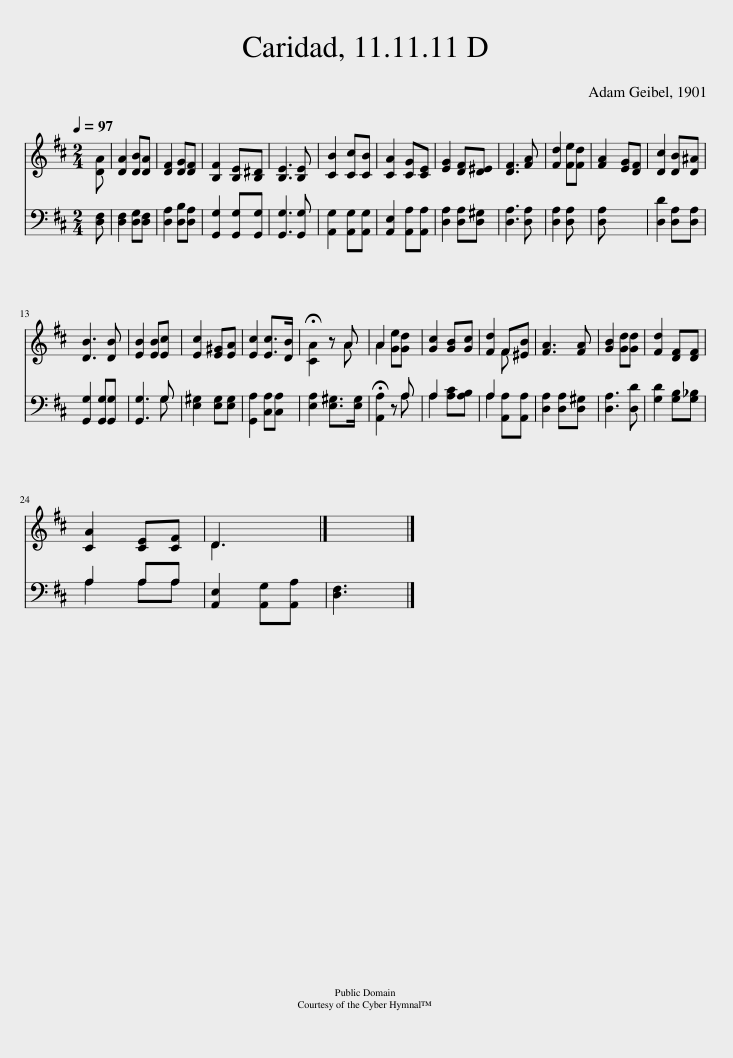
X:1
%%score ( 1 2 ) ( 3 4 )
L:1/8
Q:1/4=97
M:2/4
I:linebreak $
K:D
V:1 treble
V:2 treble
V:3 bass
V:4 bass
V:1
 [DA] | [DA]2 [DB][DA] | [DF]2 [DG][DF] | [B,F]2 [B,E][B,^D] | [B,E]3 [B,E] | %5
 [CB]2 [Cc][CB] | [CA]2 [CG][CE] | [EG]2 [DF][D^E] | [DF]3 [FA] | [Fd]2 [Fe][Fd] | %10
 [FA]2 [EG][DF] | [Dc]2 [DB][D^A] |$ [DB]3 [DB] | [EB]2 [EB][Ec] | [Ec]2 [E^G][EA] | %15
 [Ec]2 [Ec]>[DB] | !fermata![CA]2 z A | A2 [Ge][Gd] | [Gc]2 [GB][Gc] | [Fd]2 F[^EB] | %20
 [FA]3 [FA] | [GB]2 [Gd][Gd] | [Fd]2 [DF][DF] |$ [CA]2 [CE][CF] | D3 x |] %25
 x3 |] %26
V:2
 x | x4 | x4 | x4 | x4 | %5
 x4 | x4 | x4 | x4 | x4 | %10
 x4 | x4 |$ x4 | x4 | x4 | %15
 x4 | x3 A | A2 x2 | x4 | x2 F x | %20
 x4 | x4 | x4 |$ x4 | D3 x |] %25
 x3 |] %26
V:3
 [D,F,] | [D,F,]2 [D,G,][D,F,] | [D,A,]2 [D,B,][D,A,] | [G,,G,]2 [G,,G,][G,,G,] | [G,,G,]3 [G,,G,] | %5
 [A,,G,]2 [A,,G,][A,,G,] | [A,,E,]2 [A,,A,][A,,A,] | [D,A,]2 [D,A,][D,^G,] | [D,A,]3 [D,A,] | [D,A,]2 [D,A,] x | %10
 [D,A,] x3 | [D,D]2 [D,A,][D,A,] |$ [G,,G,]2 [G,,G,][G,,G,] | [G,,G,]3 G, | [E,^G,]2 [E,G,][E,G,] | %15
 [G,,A,]2 [C,A,][C,A,] | [E,A,]2 [E,^G,]>[E,G,] | !fermata![A,,A,]2 z A, | A,2 [A,C][A,B,] | A,2 [A,,A,][A,,A,] | %20
 [D,A,]2 [D,A,][D,^G,] | [D,A,]3 [D,D] | [G,D]2 [G,B,][G,_B,] |$ A,2 A,A, | [A,,E,]2 [A,,G,][A,,A,] |] %25
 [D,F,]3 |] %26
V:4
 x | x4 | x4 | x4 | x4 | %5
 x4 | x4 | x4 | x4 | x4 | %10
 x4 | x4 |$ x4 | x3 G, | x4 | %15
 x4 | x4 | x3 A, | A,2 x2 | A,2 x2 | %20
 x4 | x4 | x4 |$ A,2 A,A, | x4 |] %25
 x3 |] %26
